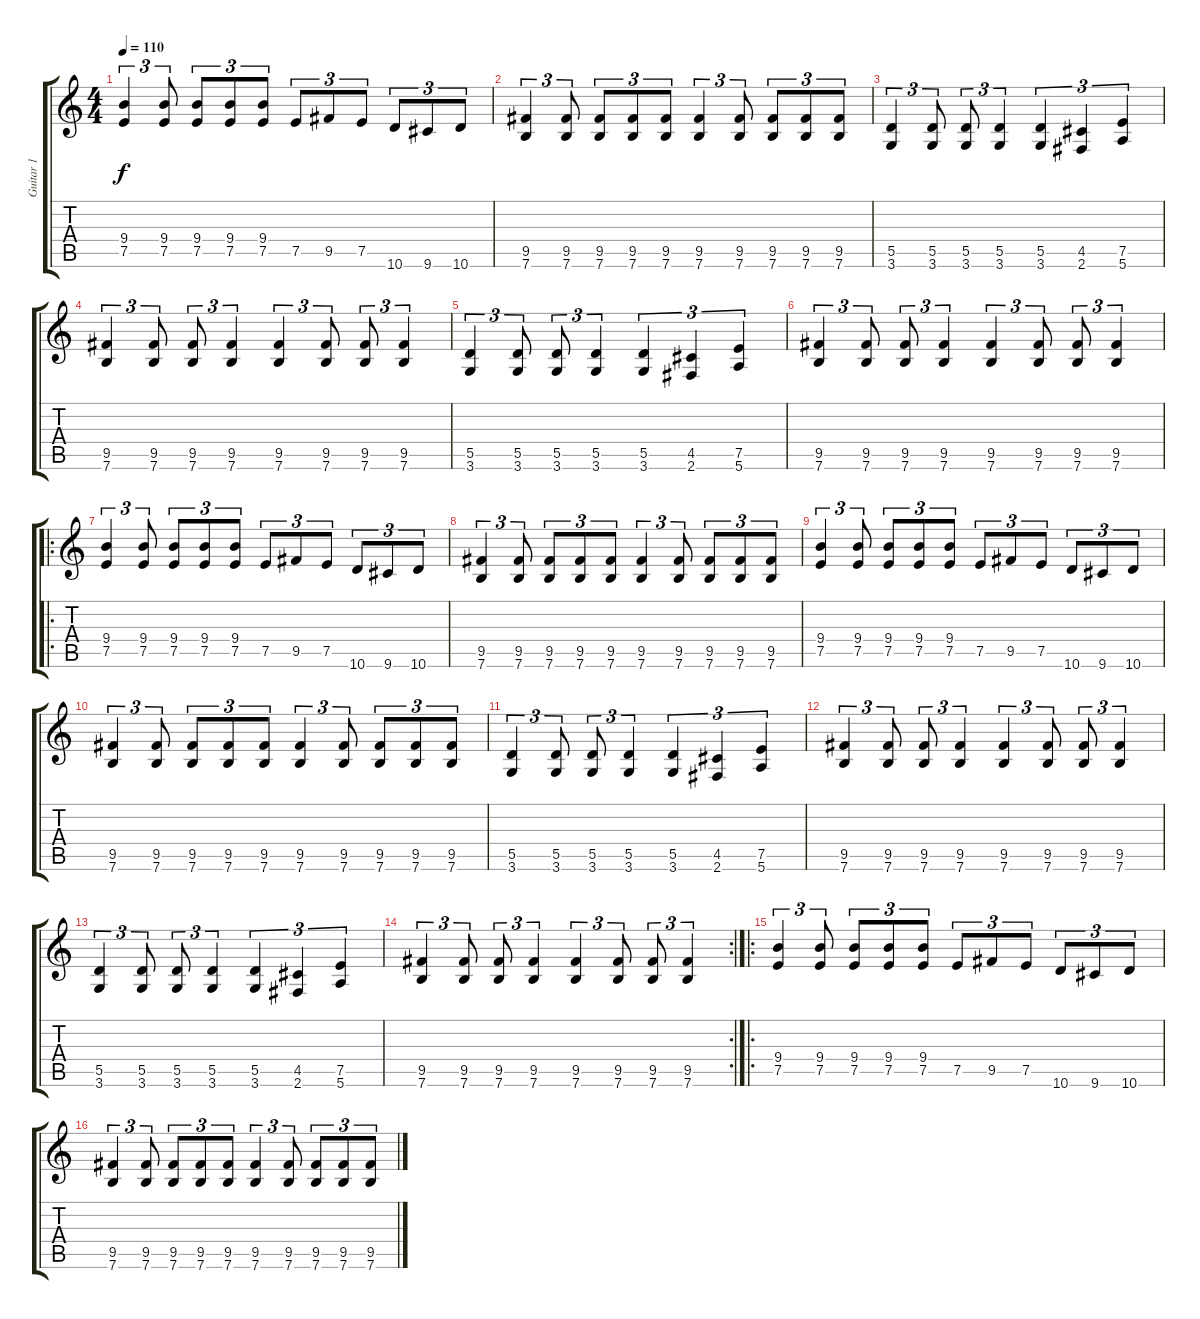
\track ("Guitar 1" "Guitar 1") {instrument distortionguitar}
\staff {score tabs}
\tuning (E4 B3 G3 D3 A2 E2) {hide}
\ts (4 4)
\tempo 110
\clef g2
\ks c
(9.4 7.5).4{tu (3 2) dy f} (9.4 7.5).8{tu (3 2)} (9.4 7.5).8{tu (3 2)} (9.4 7.5).8{tu (3 2)} (9.4 7.5).8{tu (3 2)} 7.5.8{tu (3 2)} 9.5.8{tu (3 2)} 7.5.8{tu (3 2)} 10.6.8{tu (3 2)} 9.6.8{tu (3 2)} 10.6.8{tu (3 2)} |
(9.5 7.6).4{tu (3 2)} (9.5 7.6).8{tu (3 2)} (9.5 7.6).8{tu (3 2)} (9.5 7.6).8{tu (3 2)} (9.5 7.6).8{tu (3 2)} (9.5 7.6).4{tu (3 2)} (9.5 7.6).8{tu (3 2)} (9.5 7.6).8{tu (3 2)} (9.5 7.6).8{tu (3 2)} (9.5 7.6).8{tu (3 2)} |
(5.5 3.6).4{tu (3 2)} (5.5 3.6).8{tu (3 2)} (5.5 3.6).8{tu (3 2)} (5.5 3.6).4{tu (3 2)} (5.5 3.6).4{tu (3 2)} (4.5 2.6).4{tu (3 2)} (7.5 5.6).4{tu (3 2)} |
(9.5 7.6).4{tu (3 2)} (9.5 7.6).8{tu (3 2)} (9.5 7.6).8{tu (3 2)} (9.5 7.6).4{tu (3 2)} (9.5 7.6).4{tu (3 2)} (9.5 7.6).8{tu (3 2)} (9.5 7.6).8{tu (3 2)} (9.5 7.6).4{tu (3 2)} |
(5.5 3.6).4{tu (3 2)} (5.5 3.6).8{tu (3 2)} (5.5 3.6).8{tu (3 2)} (5.5 3.6).4{tu (3 2)} (5.5 3.6).4{tu (3 2)} (4.5 2.6).4{tu (3 2)} (7.5 5.6).4{tu (3 2)} |
(9.5 7.6).4{tu (3 2)} (9.5 7.6).8{tu (3 2)} (9.5 7.6).8{tu (3 2)} (9.5 7.6).4{tu (3 2)} (9.5 7.6).4{tu (3 2)} (9.5 7.6).8{tu (3 2)} (9.5 7.6).8{tu (3 2)} (9.5 7.6).4{tu (3 2)} |
\ro
(9.4 7.5).4{tu (3 2)} (9.4 7.5).8{tu (3 2)} (9.4 7.5).8{tu (3 2)} (9.4 7.5).8{tu (3 2)} (9.4 7.5).8{tu (3 2)} 7.5.8{tu (3 2)} 9.5.8{tu (3 2)} 7.5.8{tu (3 2)} 10.6.8{tu (3 2)} 9.6.8{tu (3 2)} 10.6.8{tu (3 2)} |
(9.5 7.6).4{tu (3 2)} (9.5 7.6).8{tu (3 2)} (9.5 7.6).8{tu (3 2)} (9.5 7.6).8{tu (3 2)} (9.5 7.6).8{tu (3 2)} (9.5 7.6).4{tu (3 2)} (9.5 7.6).8{tu (3 2)} (9.5 7.6).8{tu (3 2)} (9.5 7.6).8{tu (3 2)} (9.5 7.6).8{tu (3 2)} |
(9.4 7.5).4{tu (3 2)} (9.4 7.5).8{tu (3 2)} (9.4 7.5).8{tu (3 2)} (9.4 7.5).8{tu (3 2)} (9.4 7.5).8{tu (3 2)} 7.5.8{tu (3 2)} 9.5.8{tu (3 2)} 7.5.8{tu (3 2)} 10.6.8{tu (3 2)} 9.6.8{tu (3 2)} 10.6.8{tu (3 2)} |
(9.5 7.6).4{tu (3 2)} (9.5 7.6).8{tu (3 2)} (9.5 7.6).8{tu (3 2)} (9.5 7.6).8{tu (3 2)} (9.5 7.6).8{tu (3 2)} (9.5 7.6).4{tu (3 2)} (9.5 7.6).8{tu (3 2)} (9.5 7.6).8{tu (3 2)} (9.5 7.6).8{tu (3 2)} (9.5 7.6).8{tu (3 2)} |
(5.5 3.6).4{tu (3 2)} (5.5 3.6).8{tu (3 2)} (5.5 3.6).8{tu (3 2)} (5.5 3.6).4{tu (3 2)} (5.5 3.6).4{tu (3 2)} (4.5 2.6).4{tu (3 2)} (7.5 5.6).4{tu (3 2)} |
(9.5 7.6).4{tu (3 2)} (9.5 7.6).8{tu (3 2)} (9.5 7.6).8{tu (3 2)} (9.5 7.6).4{tu (3 2)} (9.5 7.6).4{tu (3 2)} (9.5 7.6).8{tu (3 2)} (9.5 7.6).8{tu (3 2)} (9.5 7.6).4{tu (3 2)} |
(5.5 3.6).4{tu (3 2)} (5.5 3.6).8{tu (3 2)} (5.5 3.6).8{tu (3 2)} (5.5 3.6).4{tu (3 2)} (5.5 3.6).4{tu (3 2)} (4.5 2.6).4{tu (3 2)} (7.5 5.6).4{tu (3 2)} |
\rc 2
(9.5 7.6).4{tu (3 2)} (9.5 7.6).8{tu (3 2)} (9.5 7.6).8{tu (3 2)} (9.5 7.6).4{tu (3 2)} (9.5 7.6).4{tu (3 2)} (9.5 7.6).8{tu (3 2)} (9.5 7.6).8{tu (3 2)} (9.5 7.6).4{tu (3 2)} |
\ro
(9.4 7.5).4{tu (3 2)} (9.4 7.5).8{tu (3 2)} (9.4 7.5).8{tu (3 2)} (9.4 7.5).8{tu (3 2)} (9.4 7.5).8{tu (3 2)} 7.5.8{tu (3 2)} 9.5.8{tu (3 2)} 7.5.8{tu (3 2)} 10.6.8{tu (3 2)} 9.6.8{tu (3 2)} 10.6.8{tu (3 2)} |
(9.5 7.6).4{tu (3 2)} (9.5 7.6).8{tu (3 2)} (9.5 7.6).8{tu (3 2)} (9.5 7.6).8{tu (3 2)} (9.5 7.6).8{tu (3 2)} (9.5 7.6).4{tu (3 2)} (9.5 7.6).8{tu (3 2)} (9.5 7.6).8{tu (3 2)} (9.5 7.6).8{tu (3 2)} (9.5 7.6).8{tu (3 2)}
